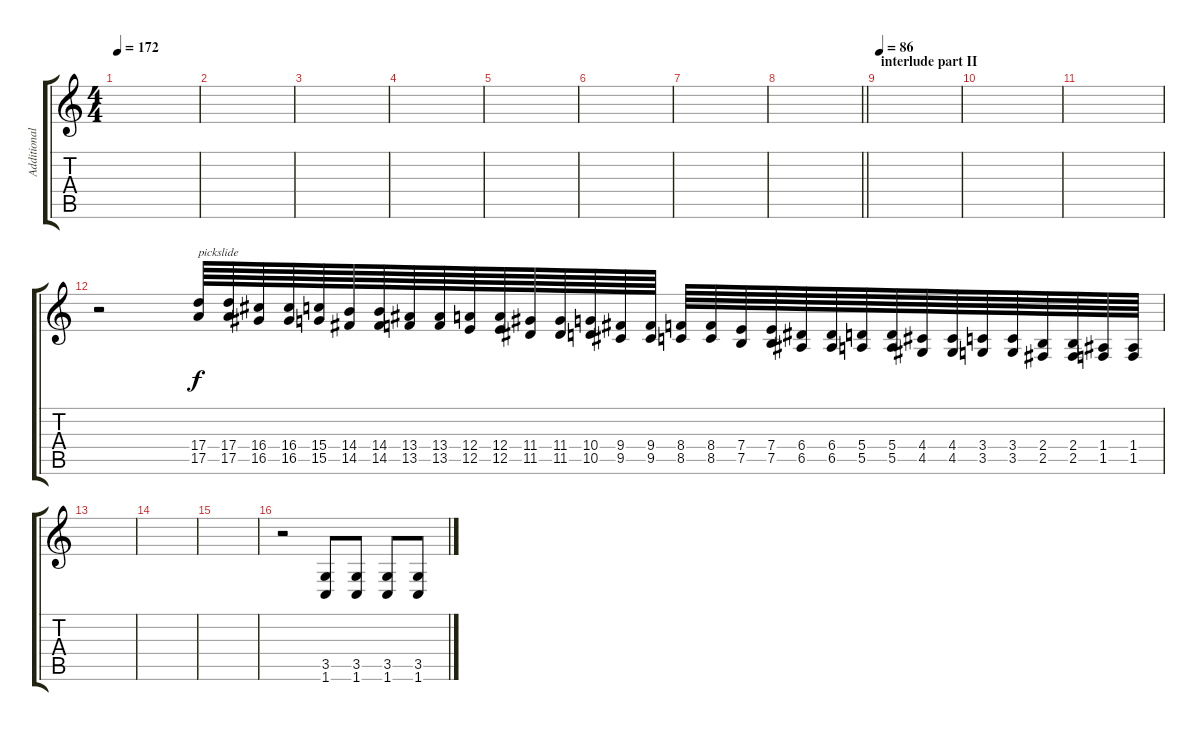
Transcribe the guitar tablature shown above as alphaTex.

\track ("Additional Stuff" "Additional") {instrument distortionguitar}
\staff {score tabs}
\tuning (B3 Gb3 D3 A2 E2 B1) {hide}
\ts (4 4)
\section ("" "")
\tempo 172
\clef g2
\ks c
|
|
|
|
|
|
|
\barLineRight lightlight
|
\section ("" "interlude part II")
\tempo 86
|
|
|
r.2 (17.4 17.5).64{txt "pickslide" dy f} (17.4 17.5).64 (16.4 16.5).64 (16.4 16.5).64 (15.4 15.5).64 (14.4 14.5).64 (14.4 14.5).64 (13.4 13.5).64 (13.4 13.5).64 (12.4 12.5).64 (12.4 12.5).64 (11.4 11.5).64 (11.4 11.5).64 (10.4 10.5).64 (9.4 9.5).64 (9.4 9.5).64 (8.4 8.5).64 (8.4 8.5).64 (7.4 7.5).64 (7.4 7.5).64 (6.4 6.5).64 (6.4 6.5).64 (5.4 5.5).64 (5.4 5.5).64 (4.4 4.5).64 (4.4 4.5).64 (3.4 3.5).64 (3.4 3.5).64 (2.4 2.5).64 (2.4 2.5).64 (1.4 1.5).64 (1.4 1.5).64 |
|
|
|
r.2 (3.5 1.6).8 (3.5 1.6).8 (3.5 1.6).8 (3.5 1.6).8
